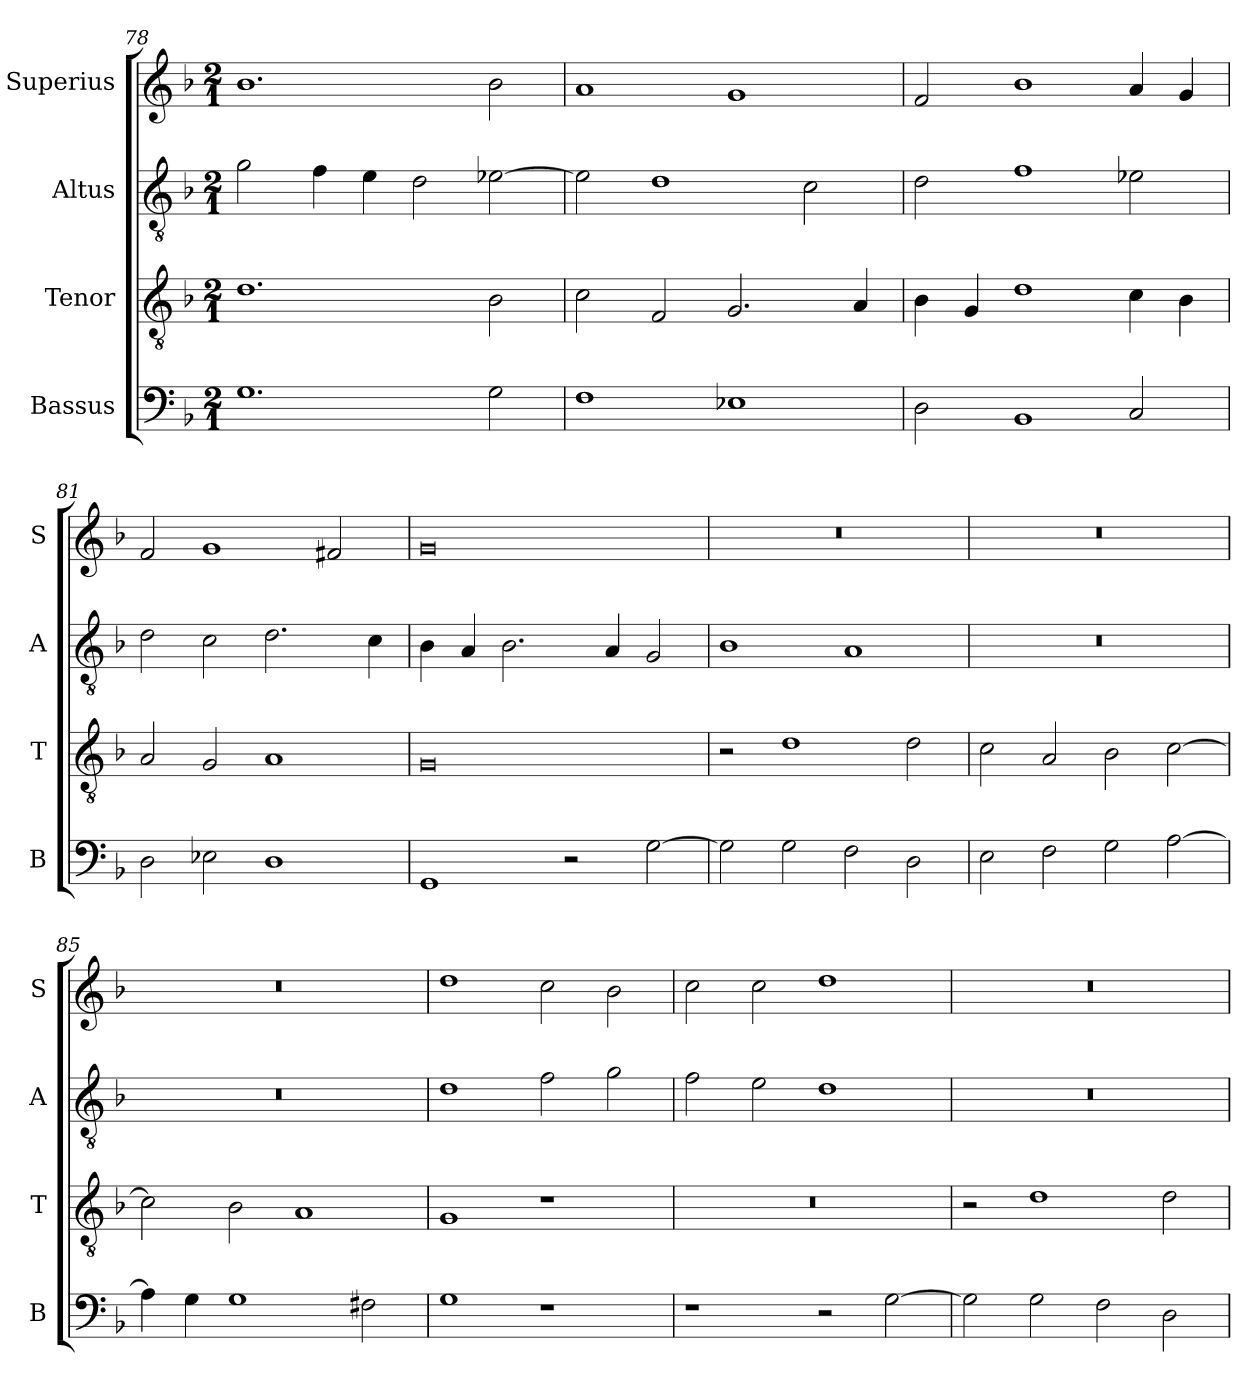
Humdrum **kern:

**kern	**kern	**kern	**kern
*part4	*part3	*part2	*part1
*staff4	*staff3	*staff2	*staff1
*I"Bassus	*I"Tenor	*I"Altus	*I"Superius
*I'B	*I'T	*I'A	*I'S
*clefF4	*clefGv2	*clefGv2	*clefG2
*k[b-]	*k[b-]	*k[b-]	*k[b-]
*M2/1	*M2/1	*M2/1	*M2/1
=78	=78	=78	=78
1.G	1.d	2g\	1.b-
.	.	4f\	.
.	.	4e\	.
.	.	2d\	.
2G\	2B-\	[2e-X\	2b-\
=79	=79	=79	=79
1F	2c\	2e-\]	1a
.	2F/	1d	.
1E-X	2.G/	.	1g
.	.	2c\	.
.	4A/	.	.
=80	=80	=80	=80
2D\	4B-\	2d\	2f/
.	4G/	.	.
1BB-	1d	1f	1b-
2C/	4c\	2e-X\	4a/
.	4B-\	.	4g/
=81	=81	=81	=81
2D\	2A/	2d\	2f/
2E-X\	2G/	2c\	1g
1D	1A	2.d\	.
.	.	.	2f#X/
.	.	4c\	.
=82	=82	=82	=82
1GG	0G	4B-\	0g
.	.	4A/	.
.	.	2.B-\	.
2r	.	.	.
.	.	4A/	.
[2G\	.	2G/	.
=83	=83	=83	=83
2G\]	2r	1B-	0r
2G\	1d	.	.
2F\	.	1A	.
2D\	2d\	.	.
=84	=84	=84	=84
2E\	2c\	0r	0r
2F\	2A/	.	.
2G\	2B-\	.	.
[2A\	[2c\	.	.
=85	=85	=85	=85
4A\]	2c\]	0r	0r
4G\	.	.	.
1G	2B-\	.	.
.	1A	.	.
2F#X\	.	.	.
=86	=86	=86	=86
1G	1G	1d	1dd
1r	1r	2f\	2cc\
.	.	2g\	2b-\
=87	=87	=87	=87
1r	0r	2f\	2cc\
.	.	2e\	2cc\
2r	.	1d	1dd
[2G\	.	.	.
=88	=88	=88	=88
2G\]	2r	0r	0r
2G\	1d	.	.
2F\	.	.	.
2D\	2d\	.	.
=	=	=	=
*-	*-	*-	*-
